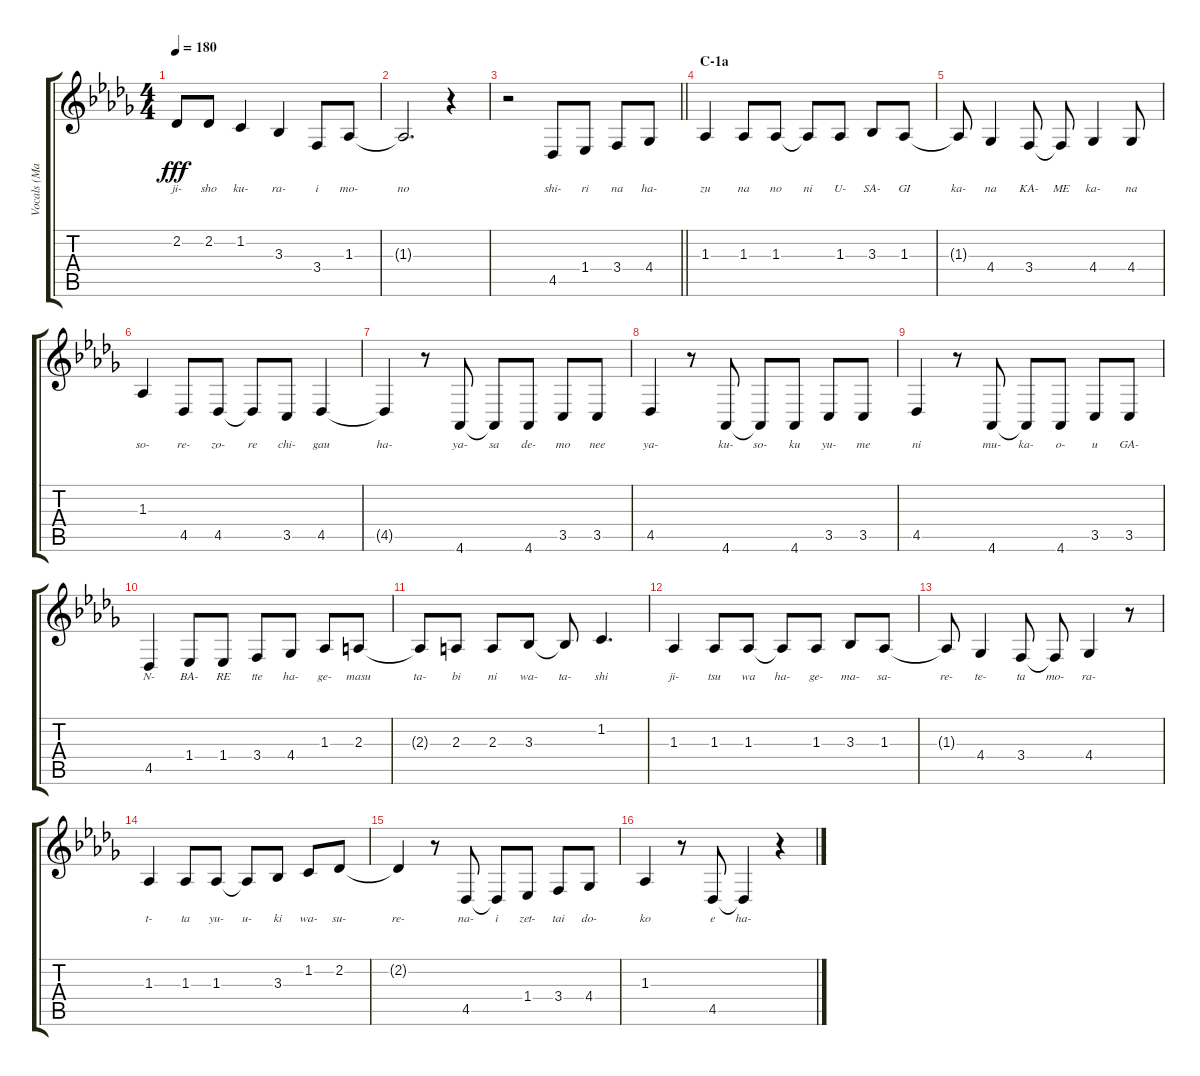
\track ("Vocals (Manabe Nodoka)" "Vocals (Ma") {instrument altosax}
\staff {score tabs}
\tuning (E4 B3 G3 D3 A2 E2) {hide}
\ts (4 4)
\tempo 180
\clef g2
\ks db
2.2.8{lyrics (0 "ji-") lyrics (1 "") lyrics (2 "") lyrics (3 "") lyrics (4 "") dy fff} 2.2.8{lyrics (0 "sho") lyrics (1 "") lyrics (2 "") lyrics (3 "") lyrics (4 "")} 1.2.4{lyrics (0 "ku-") lyrics (1 "") lyrics (2 "") lyrics (3 "") lyrics (4 "")} 3.3.4{lyrics (0 "ra-") lyrics (1 "") lyrics (2 "") lyrics (3 "") lyrics (4 "")} 3.4.8{lyrics (0 "i") lyrics (1 "") lyrics (2 "") lyrics (3 "") lyrics (4 "")} 1.3.8{lyrics (0 "mo-") lyrics (1 "") lyrics (2 "") lyrics (3 "") lyrics (4 "")} |
1.3{t}.2{d lyrics (0 "no") lyrics (1 "") lyrics (2 "") lyrics (3 "") lyrics (4 "")} r.4 |
\barLineRight lightlight
r.2 4.5.8{lyrics (0 "shi-") lyrics (1 "") lyrics (2 "") lyrics (3 "") lyrics (4 "")} 1.4.8{lyrics (0 "ri") lyrics (1 "") lyrics (2 "") lyrics (3 "") lyrics (4 "")} 3.4.8{lyrics (0 "na") lyrics (1 "") lyrics (2 "") lyrics (3 "") lyrics (4 "")} 4.4.8{lyrics (0 "ha-") lyrics (1 "") lyrics (2 "") lyrics (3 "") lyrics (4 "")} |
\section ("" "C-1a")
1.3.4{lyrics (0 "zu") lyrics (1 "") lyrics (2 "") lyrics (3 "") lyrics (4 "")} 1.3.8{lyrics (0 "na") lyrics (1 "") lyrics (2 "") lyrics (3 "") lyrics (4 "")} 1.3.8{lyrics (0 "no") lyrics (1 "") lyrics (2 "") lyrics (3 "") lyrics (4 "")} 1.3{t}.8{lyrics (0 "ni") lyrics (1 "") lyrics (2 "") lyrics (3 "") lyrics (4 "")} 1.3.8{lyrics (0 "U-") lyrics (1 "") lyrics (2 "") lyrics (3 "") lyrics (4 "")} 3.3.8{lyrics (0 "SA-") lyrics (1 "") lyrics (2 "") lyrics (3 "") lyrics (4 "")} 1.3.8{lyrics (0 "GI") lyrics (1 "") lyrics (2 "") lyrics (3 "") lyrics (4 "")} |
1.3{t}.8{lyrics (0 "ka-") lyrics (1 "") lyrics (2 "") lyrics (3 "") lyrics (4 "")} 4.4.4{lyrics (0 "na") lyrics (1 "") lyrics (2 "") lyrics (3 "") lyrics (4 "")} 3.4.8{lyrics (0 "KA-") lyrics (1 "") lyrics (2 "") lyrics (3 "") lyrics (4 "")} 3.4{t}.8{lyrics (0 "ME") lyrics (1 "") lyrics (2 "") lyrics (3 "") lyrics (4 "")} 4.4.4{lyrics (0 "ka-") lyrics (1 "") lyrics (2 "") lyrics (3 "") lyrics (4 "")} 4.4.8{lyrics (0 "na") lyrics (1 "") lyrics (2 "") lyrics (3 "") lyrics (4 "")} |
1.3.4{lyrics (0 "so-") lyrics (1 "") lyrics (2 "") lyrics (3 "") lyrics (4 "")} 4.5.8{lyrics (0 "re-") lyrics (1 "") lyrics (2 "") lyrics (3 "") lyrics (4 "")} 4.5.8{lyrics (0 "zo-") lyrics (1 "") lyrics (2 "") lyrics (3 "") lyrics (4 "")} 4.5{t}.8{lyrics (0 "re") lyrics (1 "") lyrics (2 "") lyrics (3 "") lyrics (4 "")} 3.5.8{lyrics (0 "chi-") lyrics (1 "") lyrics (2 "") lyrics (3 "") lyrics (4 "")} 4.5.4{lyrics (0 "gau") lyrics (1 "") lyrics (2 "") lyrics (3 "") lyrics (4 "")} |
4.5{t}.4{lyrics (0 "ha-") lyrics (1 "") lyrics (2 "") lyrics (3 "") lyrics (4 "")} r.8 4.6.8{lyrics (0 "ya-") lyrics (1 "") lyrics (2 "") lyrics (3 "") lyrics (4 "")} 4.6{t}.8{lyrics (0 "sa") lyrics (1 "") lyrics (2 "") lyrics (3 "") lyrics (4 "")} 4.6.8{lyrics (0 "de-") lyrics (1 "") lyrics (2 "") lyrics (3 "") lyrics (4 "")} 3.5.8{lyrics (0 "mo") lyrics (1 "") lyrics (2 "") lyrics (3 "") lyrics (4 "")} 3.5.8{lyrics (0 "nee") lyrics (1 "") lyrics (2 "") lyrics (3 "") lyrics (4 "")} |
4.5.4{lyrics (0 "ya-") lyrics (1 "") lyrics (2 "") lyrics (3 "") lyrics (4 "")} r.8 4.6.8{lyrics (0 "ku-") lyrics (1 "") lyrics (2 "") lyrics (3 "") lyrics (4 "")} 4.6{t}.8{lyrics (0 "so-") lyrics (1 "") lyrics (2 "") lyrics (3 "") lyrics (4 "")} 4.6.8{lyrics (0 "ku") lyrics (1 "") lyrics (2 "") lyrics (3 "") lyrics (4 "")} 3.5.8{lyrics (0 "yu-") lyrics (1 "") lyrics (2 "") lyrics (3 "") lyrics (4 "")} 3.5.8{lyrics (0 "me") lyrics (1 "") lyrics (2 "") lyrics (3 "") lyrics (4 "")} |
4.5.4{lyrics (0 "ni") lyrics (1 "") lyrics (2 "") lyrics (3 "") lyrics (4 "")} r.8 4.6.8{lyrics (0 "mu-") lyrics (1 "") lyrics (2 "") lyrics (3 "") lyrics (4 "")} 4.6{t}.8{lyrics (0 "ka-") lyrics (1 "") lyrics (2 "") lyrics (3 "") lyrics (4 "")} 4.6.8{lyrics (0 "o-") lyrics (1 "") lyrics (2 "") lyrics (3 "") lyrics (4 "")} 3.5.8{lyrics (0 "u") lyrics (1 "") lyrics (2 "") lyrics (3 "") lyrics (4 "")} 3.5.8{lyrics (0 "GA-") lyrics (1 "") lyrics (2 "") lyrics (3 "") lyrics (4 "")} |
4.5.4{lyrics (0 "N-") lyrics (1 "") lyrics (2 "") lyrics (3 "") lyrics (4 "")} 1.4.8{lyrics (0 "BA-") lyrics (1 "") lyrics (2 "") lyrics (3 "") lyrics (4 "")} 1.4.8{lyrics (0 "RE") lyrics (1 "") lyrics (2 "") lyrics (3 "") lyrics (4 "")} 3.4.8{lyrics (0 "tte") lyrics (1 "") lyrics (2 "") lyrics (3 "") lyrics (4 "")} 4.4.8{lyrics (0 "ha-") lyrics (1 "") lyrics (2 "") lyrics (3 "") lyrics (4 "")} 1.3.8{lyrics (0 "ge-") lyrics (1 "") lyrics (2 "") lyrics (3 "") lyrics (4 "")} 2.3.8{lyrics (0 "masu") lyrics (1 "") lyrics (2 "") lyrics (3 "") lyrics (4 "")} |
2.3{t}.8{lyrics (0 "ta-") lyrics (1 "") lyrics (2 "") lyrics (3 "") lyrics (4 "")} 2.3.8{lyrics (0 "bi") lyrics (1 "") lyrics (2 "") lyrics (3 "") lyrics (4 "")} 2.3.8{lyrics (0 "ni") lyrics (1 "") lyrics (2 "") lyrics (3 "") lyrics (4 "")} 3.3.8{lyrics (0 "wa-") lyrics (1 "") lyrics (2 "") lyrics (3 "") lyrics (4 "")} 3.3{t}.8{lyrics (0 "ta-") lyrics (1 "") lyrics (2 "") lyrics (3 "") lyrics (4 "")} 1.2.4{d lyrics (0 "shi") lyrics (1 "") lyrics (2 "") lyrics (3 "") lyrics (4 "")} |
1.3.4{lyrics (0 "ji-") lyrics (1 "") lyrics (2 "") lyrics (3 "") lyrics (4 "")} 1.3.8{lyrics (0 "tsu") lyrics (1 "") lyrics (2 "") lyrics (3 "") lyrics (4 "")} 1.3.8{lyrics (0 "wa") lyrics (1 "") lyrics (2 "") lyrics (3 "") lyrics (4 "")} 1.3{t}.8{lyrics (0 "ha-") lyrics (1 "") lyrics (2 "") lyrics (3 "") lyrics (4 "")} 1.3.8{lyrics (0 "ge-") lyrics (1 "") lyrics (2 "") lyrics (3 "") lyrics (4 "")} 3.3.8{lyrics (0 "ma-") lyrics (1 "") lyrics (2 "") lyrics (3 "") lyrics (4 "")} 1.3.8{lyrics (0 "sa-") lyrics (1 "") lyrics (2 "") lyrics (3 "") lyrics (4 "")} |
1.3{t}.8{lyrics (0 "re-") lyrics (1 "") lyrics (2 "") lyrics (3 "") lyrics (4 "")} 4.4.4{lyrics (0 "te-") lyrics (1 "") lyrics (2 "") lyrics (3 "") lyrics (4 "")} 3.4.8{lyrics (0 "ta") lyrics (1 "") lyrics (2 "") lyrics (3 "") lyrics (4 "")} 3.4{t}.8{lyrics (0 "mo-") lyrics (1 "") lyrics (2 "") lyrics (3 "") lyrics (4 "")} 4.4.4{lyrics (0 "ra-") lyrics (1 "") lyrics (2 "") lyrics (3 "") lyrics (4 "")} r.8 |
1.3.4{lyrics (0 "t-") lyrics (1 "") lyrics (2 "") lyrics (3 "") lyrics (4 "")} 1.3.8{lyrics (0 "ta") lyrics (1 "") lyrics (2 "") lyrics (3 "") lyrics (4 "")} 1.3.8{lyrics (0 "yu-") lyrics (1 "") lyrics (2 "") lyrics (3 "") lyrics (4 "")} 1.3{t}.8{lyrics (0 "u-") lyrics (1 "") lyrics (2 "") lyrics (3 "") lyrics (4 "")} 3.3.8{lyrics (0 "ki") lyrics (1 "") lyrics (2 "") lyrics (3 "") lyrics (4 "")} 1.2.8{lyrics (0 "wa-") lyrics (1 "") lyrics (2 "") lyrics (3 "") lyrics (4 "")} 2.2.8{lyrics (0 "su-") lyrics (1 "") lyrics (2 "") lyrics (3 "") lyrics (4 "")} |
2.2{t}.4{lyrics (0 "re-") lyrics (1 "") lyrics (2 "") lyrics (3 "") lyrics (4 "")} r.8 4.5.8{lyrics (0 "na-") lyrics (1 "") lyrics (2 "") lyrics (3 "") lyrics (4 "")} 4.5{t}.8{lyrics (0 "i") lyrics (1 "") lyrics (2 "") lyrics (3 "") lyrics (4 "")} 1.4.8{lyrics (0 "zet-") lyrics (1 "") lyrics (2 "") lyrics (3 "") lyrics (4 "")} 3.4.8{lyrics (0 "tai") lyrics (1 "") lyrics (2 "") lyrics (3 "") lyrics (4 "")} 4.4.8{lyrics (0 "do-") lyrics (1 "") lyrics (2 "") lyrics (3 "") lyrics (4 "")} |
1.3.4{lyrics (0 "ko") lyrics (1 "") lyrics (2 "") lyrics (3 "") lyrics (4 "")} r.8 4.5.8{lyrics (0 "e") lyrics (1 "") lyrics (2 "") lyrics (3 "") lyrics (4 "")} 4.5{t}.4{lyrics (0 "ha-") lyrics (1 "") lyrics (2 "") lyrics (3 "") lyrics (4 "")} r.4
